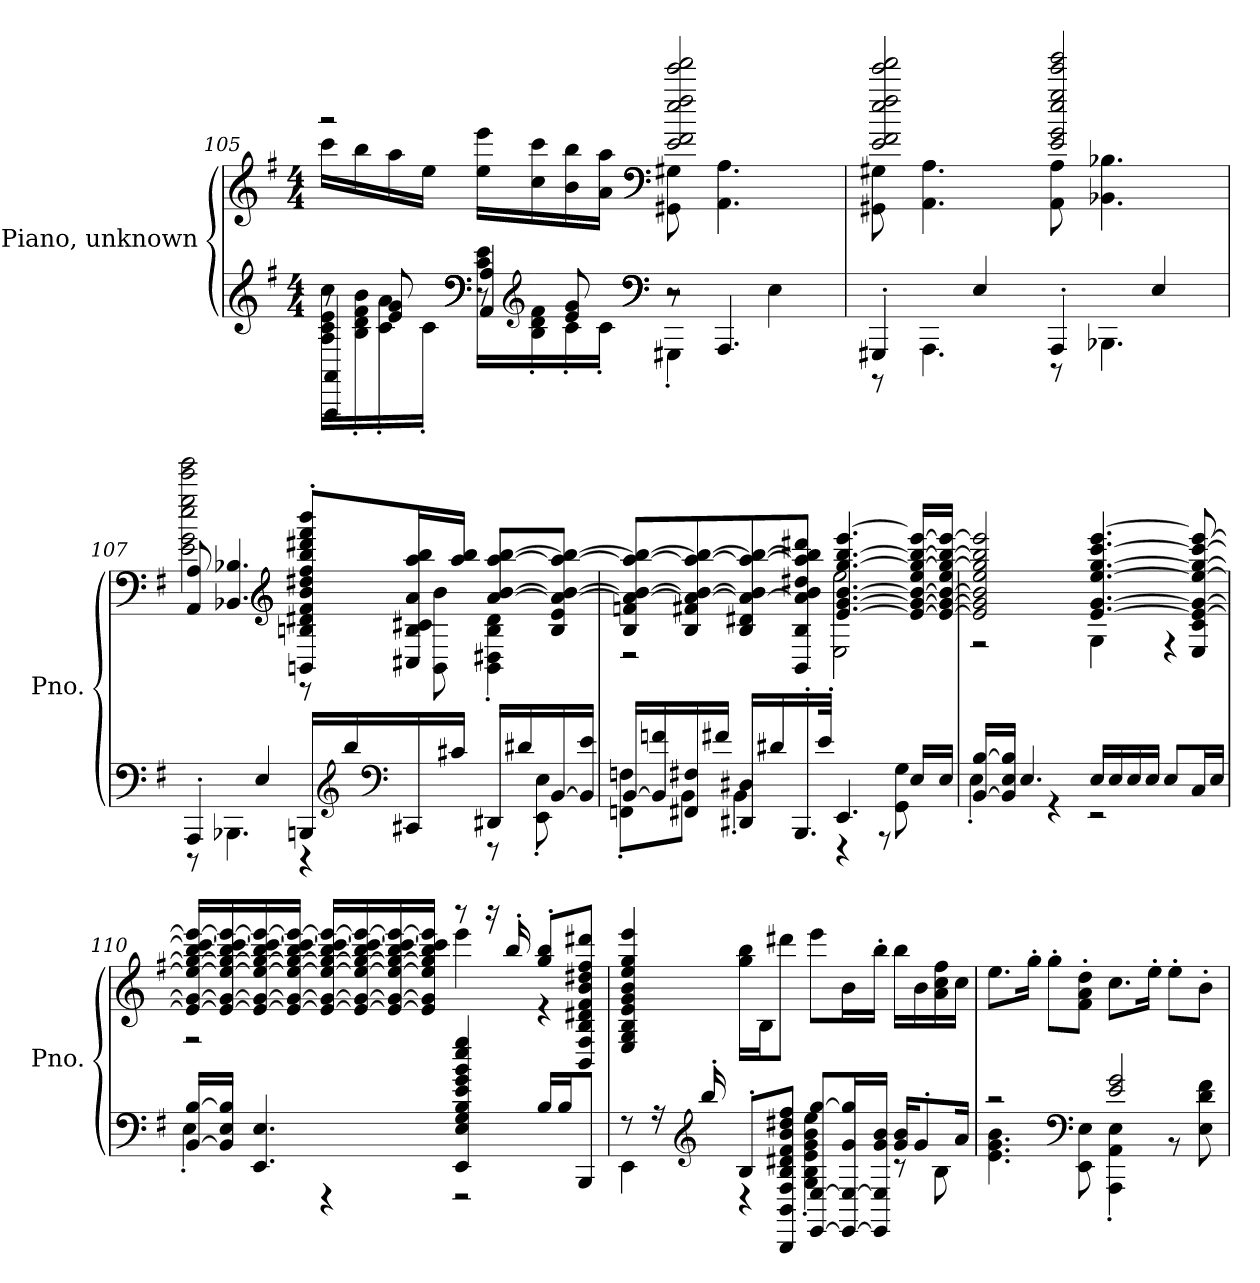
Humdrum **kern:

**kern	**kern
*part1	*part1
*staff2	*staff1
*I"Piano, unknown	*
*I'Pno.	*
!!LO:PB:g=z
*clefG2	*clefG2
*k[f#]	*k[f#]
*M4/4	*M4/4
=105	=105
*^	*^
*	*^	*	*
8r	16A\ 16c\ 16e\ 16cc\LL	4AAA/ 4AA/	2r	16ccc\LL
.	16B\' 16d\' 16f#\' 16b\'	.	.	16bb\
8e/ 8g/	16c\' 16a\'	.	.	16aa\
.	16c'\JJ	.	.	16ee\JJ
*clefF4	*	*	*	*
8r	16c\ 16e\LL	4AA/ 4A/	.	16ee\ 16eee\LL
*clefG2	*	*	*	*
.	16B\' 16d\' 16f#\'	.	.	16cc\ 16ccc\
8e/ 8g/	16c'\	.	.	16b\ 16bb\
.	16c'\JJ	.	.	16a\ 16aa\JJ
*clefF4	*	*	*clefF4	*
2r	4GGG#X'\	8r	2e/ 2f#/ 2ee/ 2ff#/ 2eee/ 2fff#/	8GG#X\ 8G#X\
.	.	4.AAA/	.	4.AA\ 4.A\
.	4E\	.	.	.
*	*v	*v	*	*
=106	=106	=106	=106
4GGG#X'/	8r	2e/ 2f#/ 2ee/ 2ff#/ 2eee/ 2fff#/	8GG#X\ 8G#X\
.	4.AAA\	.	4.AA\ 4.A\
4E/	.	.	.
4AAA'/	8r	2e/ 2g/ 2ee/ 2gg/ 2eee/ 2ggg/	8AA\ 8A\
.	4.BBB-X\	.	4.BB-X\ 4.B-X\
4E/	.	.	.
!!LO:LB:g=z	!!
=107	=107	=107	=107
4AAA'/	8r	8AA/ 8A/	2e\ 2g\ 2ee\ 2gg\ 2eee\ 2ggg\
.	4.BBB-X\	4.BB-X/ 4.B-X/	.
4E/	.	.	.
*	*	*clefG2	*
16BBBn/LL	4r	8BBn/' 8Bn/' 8d#X/' 8f#/' 8b/' 8dd#X/' 8ff#/' 8bb/' 8ddd#X/' 8fff#/' 8bbb/'L	8r
*clefG2	*	*	*
16bb/	.	.	.
*clefF4	*	*	*
16CC#X/	.	16C#X/ 16B/ 16c#X/ 16a/ 16aa/ 16bb/L	8BB\ 8b\
16c#X/JJ	.	16aa/ 16bb/JJ	.
16DD#X/LL	8r	[8a/ [8b/ [8aa/ [8bb/L	4BB\' 4D#X\' 4B\' 4d#\'
16d#X/	.	.	.
[16BB/	8EE\' 8E\'	8B/ 8e/ 8a/_ 8b/_ 8aa/_ 8bb/_J	.
16BB/] 16e/JJ	.	.	.
!!LO:LB:g=z	!!
=108	=108	=108	=108
[16BB/LL	8FFn\' 8Fn\'L	8B/ 8fn/ 8a/_ 8b/_ 8aa/_ 8bb/_L	2r
16BB/] 16fn/	.	.	.
16FF#X/ 16F#X/	8BB\J	8B/ 8f#X/ 8a/_ 8b/_ 8aa/_ 8bb/_	.
16f#X/JJ	.	.	.
16DD#X/ 16D#X/LL	4BB'\	8B/ 8d#X/ 8a/_ 8b/] 8aa/_ 8bb/_	.
16d#X/	.	.	.
16.BBB'/	.	8BB/ 8B/ 8a/] 8b/ 8dd#X/ 8aa/] 8bb/] 8ddd#X/J	.
32e'/JJk	.	.	.
4.EE/	4r	[4.e/ [4.g/ [4.b/ [4.gg/ [4.bb/ [4.eee/	2E\ 2ee\
.	8r	.	.
16E/LL	8GG\ 8G\	16e/_ 16g/_ 16b/_ 16ee/ 16gg/_ 16bb/_ 16eee/_LL	.
16E/JJ	.	16e/_ 16g/_ 16b/_ 16ee/ 16gg/_ 16bb/_ 16eee/_JJ	.
=109	=109	=109	=109
[16BB/ [16B/LL	4E'\	2e/] 2g/] 2b/] 2ee/ 2gg/] 2bb/] 2eee/]	2r
16BB/] 16E/ 16B/]JJ	.	.	.
4.E/	.	.	.
.	4r	.	.
16E/LL	2r	[4.e/ [4.g/ [4.ee/ [4.gg/ [4.ccc/ [4.eee/	4G\
16E/	.	.	.
16E/	.	.	.
16E/JJ	.	.	.
8E/L	.	.	4r
16C/L	.	8E/ 8c/ 8e/_ 8g/_ 8ee/_ 8gg/_ 8ccc/_ 8eee/_	.
16E/JJ	.	.	.
!!LO:LB:g=z	!!
=110	=110	=110	=110
[16BB/ [16B/LL	4E'\	16e/_ 16g/_ 16ee/_ 16gg/_ 16bb/ 16ccc/_ 16eee/_LL	2r
16BB/] 16E/ 16B/]JJ	.	16e/_ 16g/_ 16ee/_ 16gg/_ 16bb/ 16ccc/_ 16eee/_	.
4.EE/ 4.E/	.	16e/_ 16g/_ 16ee/_ 16gg/_ 16bb/ 16ccc/_ 16eee/_	.
.	.	16e/_ 16g/_ 16ee/_ 16gg/_ 16bb/ 16ccc/_ 16eee/_JJ	.
.	4r	16e/_ 16g/_ 16ee/_ 16gg/_ 16bb/ 16ccc/_ 16eee/_LL	.
.	.	16e/_ 16g/_ 16ee/_ 16gg/_ 16bb/ 16ccc/_ 16eee/_	.
.	.	16e/_ 16g/_ 16ee/_ 16gg/_ 16bb/ 16ccc/_ 16eee/_	.
.	.	16e/] 16g/] 16ee/] 16gg/] 16bb/ 16ccc/] 16eee/]JJ	.
4EE/ 4E/ 4G/ 4B/ 4e/ 4g/ 4b/ 4ee/ 4gg/	2r	8r	4eee\
.	.	16r	.
.	.	16bb'/	.
16B/LL	.	8gg/' 8bb/'L	4r
16B/J	.	.	.
8BBB/J	.	8BB/ 8F#/ 8B/ 8d#X/ 8f#/ 8b/ 8dd#X/ 8ff#/ 8ddd#X/J	.
*	*	*v	*v
=111	=111	=111
8r	4EE\	4E/ 4G/ 4B/ 4e/ 4g/ 4b/ 4ee/ 4gg/ 4eee/
16r	.	.
*clefG2	*	*
16bb'/	.	.
8B'/L	4r	16gg\ 16bb\LL
.	.	16B\J
8BBB/ 8BB/ 8F#/ 8B/ 8d#X/ 8f#/ 8b/ 8dd#X/ 8ff#/J	.	8ddd#X\J
[8EE/ [8E/ [8gg/L	4G\' 4B\' 4e\' 4g\' 4b\' 4ee\'	8eee\L
16EE/_ 16E/_ 16g/ 16gg/]L	.	16b\L
16EE/] 16E/] 16g/ 16b/JJ	.	16bb'\JJ
16g/ 16b/KL	8r	16bb\LL
8g'/	.	16b\
.	8B\	16a\ 16cc\ 16ff#\
16a/Jk	.	16cc\JJ
!!LO:LB:g=z
=112	=112	=112
2r	4.e\ 4.g\ 4.b\	8.ee\L
.	.	16gg'\Jk
.	.	8gg'\L
*clefF4	*	*
.	8EE\ 8E\	8f#\' 8a\' 8dd\'J
2e/ 2g/	4AAA\' 4AA\' 4E\'	8.cc\L
.	.	16ee'\Jk
.	8r	8ee'\L
.	8E\ 8d\ 8f#\	8b'\J
*v	*v	*
=	=
*-	*-
